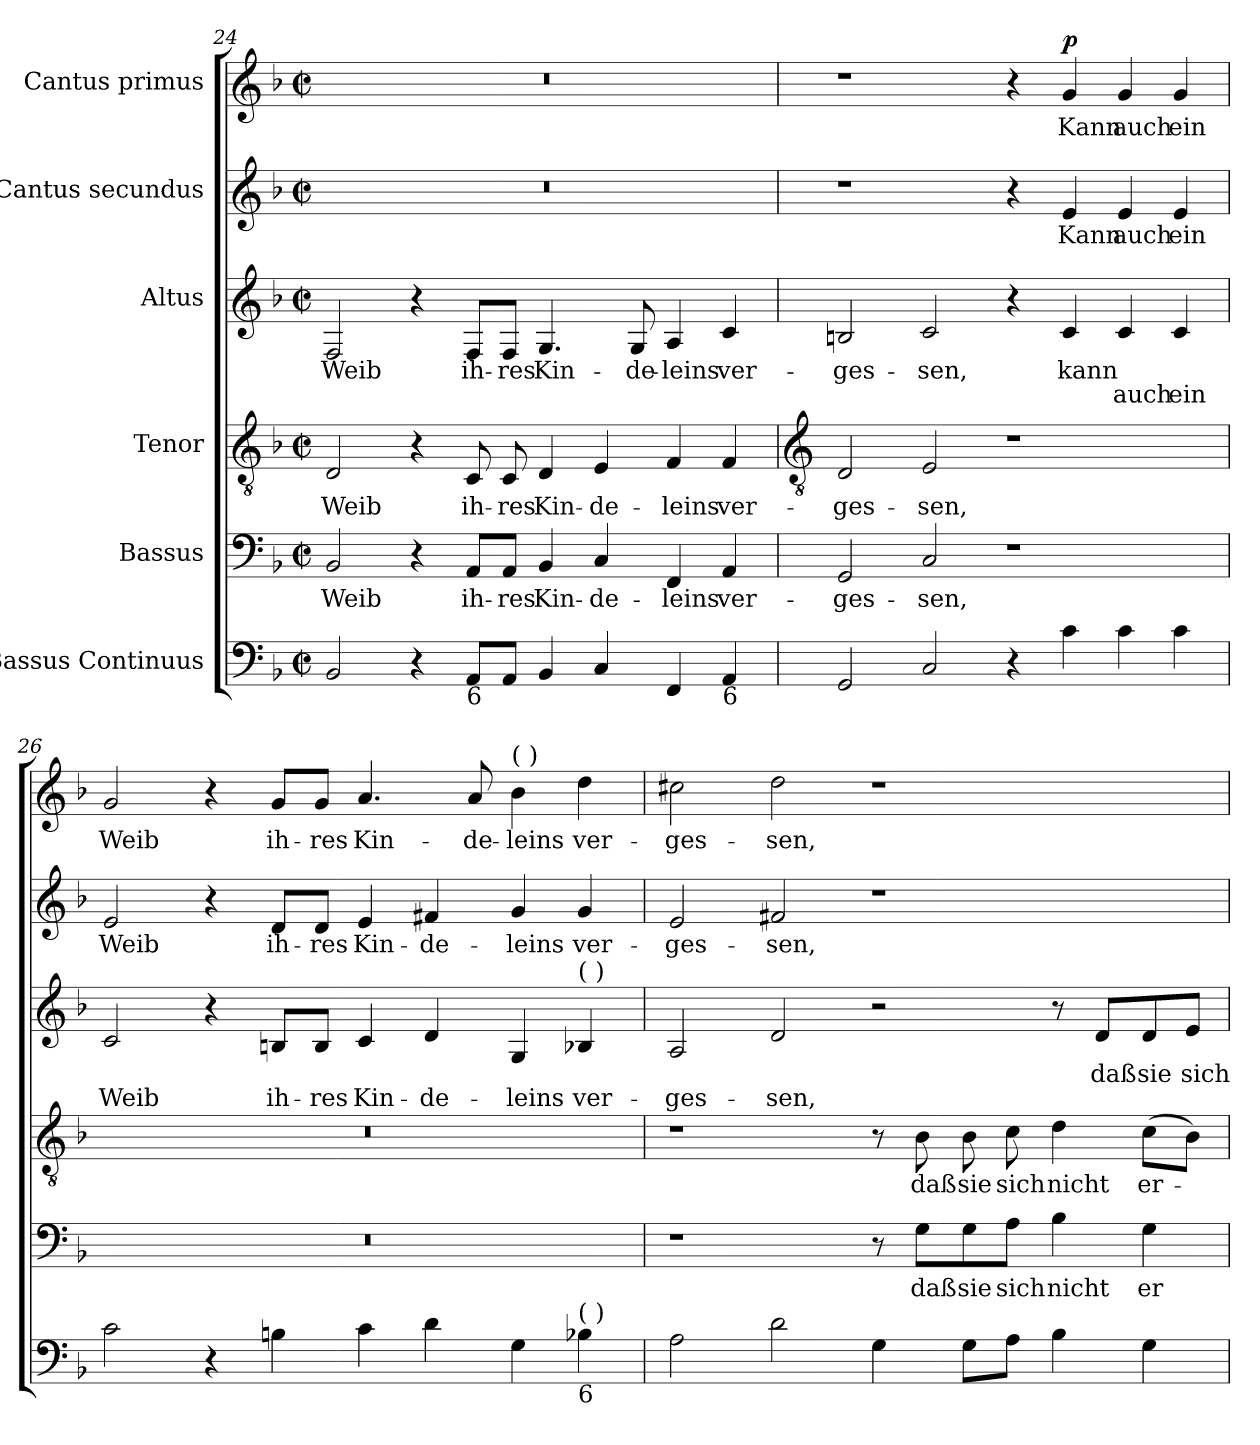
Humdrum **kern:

**kern	**kern	**text	**kern	**text	**kern	**text	**text	**kern	**text	**kern	**text	**dynam
*part6	*part5	*part5	*part4	*part4	*part3	*part3	*part3	*part2	*part2	*part1	*part1	*part1
*staff6	*staff5	*staff5	*staff4	*staff4	*staff3	*staff3	*staff3	*staff2	*staff2	*staff1	*staff1	*staff1
*I"Bassus Continuus	*I"Bassus	*	*I"Tenor	*	*I"Altus	*	*	*I"Cantus secundus	*	*I"Cantus primus	*	*
*clefF4	*clefF4	*	*clefGv2	*	*clefG2	*	*	*clefG2	*	*clefG2	*	*
*k[b-]	*k[b-]	*	*k[b-]	*	*k[b-]	*	*	*k[b-]	*	*k[b-]	*	*
*F:	*F:	*	*F:	*	*F:	*	*	*F:	*	*F:	*	*
*M4/2	*M4/2	*	*M4/2	*	*M4/2	*	*	*M4/2	*	*M4/2	*	*
*met(c|)	*met(c|)	*	*met(c|)	*	*met(c|)	*	*	*met(c|)	*	*met(c|)	*	*
=24	=24	=24	=24	=24	=24	=24	=24	=24	=24	=24	=24	=24
!	!	!LO:LY:b	!	!LO:LY:b	!	!LO:LY:b	!	!	!	!	!	!
2BB-	2BB-	Weib	2D	Weib	2F	Weib	.	0r	.	0r	.	.
4r	4r	.	4r	.	4r	.	.	.	.	.	.	.
!LO:TX:b:t=6	!	!	!	!	!	!	!	!	!	!	!	!
!	!	!LO:LY:b	!	!LO:LY:b	!	!LO:LY:b	!	!	!	!	!	!
8AA/L	8AA/L	ih-	8C	ih-	8F/L	ih-	.	.	.	.	.	.
!	!	!LO:LY:b	!	!LO:LY:b	!	!LO:LY:b	!	!	!	!	!	!
8AA/J	8AA/J	-res	8C	-res	8F/J	-res	.	.	.	.	.	.
!	!	!LO:LY:b	!	!LO:LY:b	!	!LO:LY:b	!	!	!	!	!	!
4BB-	4BB-	Kin-	4D	Kin-	4.G	Kin-	.	.	.	.	.	.
!	!	!LO:LY:b	!	!LO:LY:b	!	!	!	!	!	!	!	!
4C	4C	-de-	4E	-de-	.	.	.	.	.	.	.	.
!	!	!	!	!	!	!LO:LY:b	!	!	!	!	!	!
.	.	.	.	.	8G	-de-	.	.	.	.	.	.
!	!	!LO:LY:b	!	!LO:LY:b	!	!LO:LY:b	!	!	!	!	!	!
4FF	4FF	-leins	4F	-leins	4A	-leins	.	.	.	.	.	.
!LO:TX:b:t=6	!	!	!	!	!	!	!	!	!	!	!	!
!	!	!LO:LY:b	!	!LO:LY:b	!	!LO:LY:b	!	!	!	!	!	!
4AA	4AA	ver-	4F	ver-	4c	ver-	.	.	.	.	.	.
!!LO:LB:g=z
=25	=25	=25	=25	=25	=25	=25	=25	=25	=25	=25	=25	=25
*	*	*	*clefGv2	*	*	*	*	*	*	*	*	*
!	!	!LO:LY:b	!	!LO:LY:b	!	!LO:LY:b	!	!	!	!	!	!
2GG	2GG	-ges-	2D	-ges-	2Bn	-ges-	.	1r	.	1r	.	.
!	!	!LO:LY:b	!	!LO:LY:b	!	!LO:LY:b	!	!	!	!	!	!
2C	2C	-sen,	2E	-sen,	2c	-sen,	.	.	.	.	.	.
4r	1r	.	1r	.	4r	.	.	4r	.	4r	.	.
!	!	!	!	!	!	!LO:LY:b	!	!	!LO:LY:b	!	!LO:LY:b	!LO:DY:a
4c	.	.	.	.	4c	kann	.	4e	Kann	4g	Kann	p
!	!	!	!	!	!	!	!LO:LY:b	!	!LO:LY:b	!	!LO:LY:b	!
4c	.	.	.	.	4c	.	auch	4e	auch	4g	auch	.
!	!	!	!	!	!	!	!LO:LY:b	!	!LO:LY:b	!	!LO:LY:b	!
4c	.	.	.	.	4c	.	ein	4e	ein	4g	ein	.
=26	=26	=26	=26	=26	=26	=26	=26	=26	=26	=26	=26	=26
!	!	!	!	!	!	!	!LO:LY:b	!	!LO:LY:b	!	!LO:LY:b	!
2c	0r	.	0r	.	2c	.	Weib	2e	Weib	2g	Weib	.
4r	.	.	.	.	4r	.	.	4r	.	4r	.	.
!	!	!	!	!	!	!	!LO:LY:b	!	!LO:LY:b	!	!LO:LY:b	!
4Bn	.	.	.	.	8Bn/L	.	ih-	8d/L	ih-	8g/L	ih-	.
!	!	!	!	!	!	!	!LO:LY:b	!	!LO:LY:b	!	!LO:LY:b	!
.	.	.	.	.	8B/J	.	-res	8d/J	-res	8g/J	-res	.
!	!	!	!	!	!	!	!LO:LY:b	!	!LO:LY:b	!	!LO:LY:b	!
4c	.	.	.	.	4c	.	Kin-	4e	Kin-	4.a	Kin-	.
!	!	!	!	!	!	!	!LO:LY:b	!	!LO:LY:b	!	!	!
4d	.	.	.	.	4d	.	-de-	4f#X	-de-	.	.	.
!	!	!	!	!	!	!	!	!	!	!	!LO:LY:b	!
.	.	.	.	.	.	.	.	.	.	8a	-de-	.
!	!	!	!	!	!	!	!	!	!	!LO:TX:a:t=(  )	!	!
!	!	!	!	!	!	!	!LO:LY:b	!	!LO:LY:b	!	!LO:LY:b	!
4G	.	.	.	.	4G	.	-leins	4g	-leins	4b-	-leins	.
!	!	!	!	!	!LO:TX:a:t=(  )	!	!	!	!	!	!	!
!LO:TX:b:t=6	!	!	!	!	!	!	!	!	!	!	!	!
!LO:TX:a:t=(  )	!	!	!	!	!	!	!	!	!	!	!	!
!	!	!	!	!	!	!	!LO:LY:b	!	!LO:LY:b	!	!LO:LY:b	!
4B-	.	.	.	.	4B-	.	ver-	4g	ver-	4dd	ver-	.
=27	=27	=27	=27	=27	=27	=27	=27	=27	=27	=27	=27	=27
!	!	!	!	!	!	!	!LO:LY:b	!	!LO:LY:b	!	!LO:LY:b	!
2A	1r	.	1r	.	2A	.	-ges-	2e	-ges-	2cc#X	-ges-	.
!	!	!	!	!	!	!	!LO:LY:b	!	!LO:LY:b	!	!LO:LY:b	!
2d	.	.	.	.	2d	.	-sen,	2f#X	-sen,	2dd	-sen,	.
4G	8r	.	8r	.	2r	.	.	1r	.	1r	.	.
!	!	!LO:LY:b	!	!LO:LY:b	!	!	!	!	!	!	!	!
.	8G\L	daß	8B-	daß	.	.	.	.	.	.	.	.
!	!	!LO:LY:b	!	!LO:LY:b	!	!	!	!	!	!	!	!
8G\L	8G\	sie	8B-	sie	.	.	.	.	.	.	.	.
!	!	!LO:LY:b	!	!LO:LY:b	!	!	!	!	!	!	!	!
8A\J	8A\J	sich	8c	sich	.	.	.	.	.	.	.	.
!	!	!LO:LY:b	!	!LO:LY:b	!	!	!	!	!	!	!	!
4B-	4B-	nicht	4d	nicht	8r	.	.	.	.	.	.	.
!	!	!	!	!	!	!LO:LY:b	!	!	!	!	!	!
.	.	.	.	.	8d/L	daß	.	.	.	.	.	.
!	!	!LO:LY:b	!	!LO:LY:b	!	!LO:LY:b	!	!	!	!	!	!
4G	4G	er-	(>8cL	er-	8d/	sie	.	.	.	.	.	.
!	!	!	!	!	!	!LO:LY:b	!	!	!	!	!	!
.	.	.	8B-J)	.	8e/J	sich	.	.	.	.	.	.
=	=	=	=	=	=	=	=	=	=	=	=	=
*-	*-	*-	*-	*-	*-	*-	*-	*-	*-	*-	*-	*-
